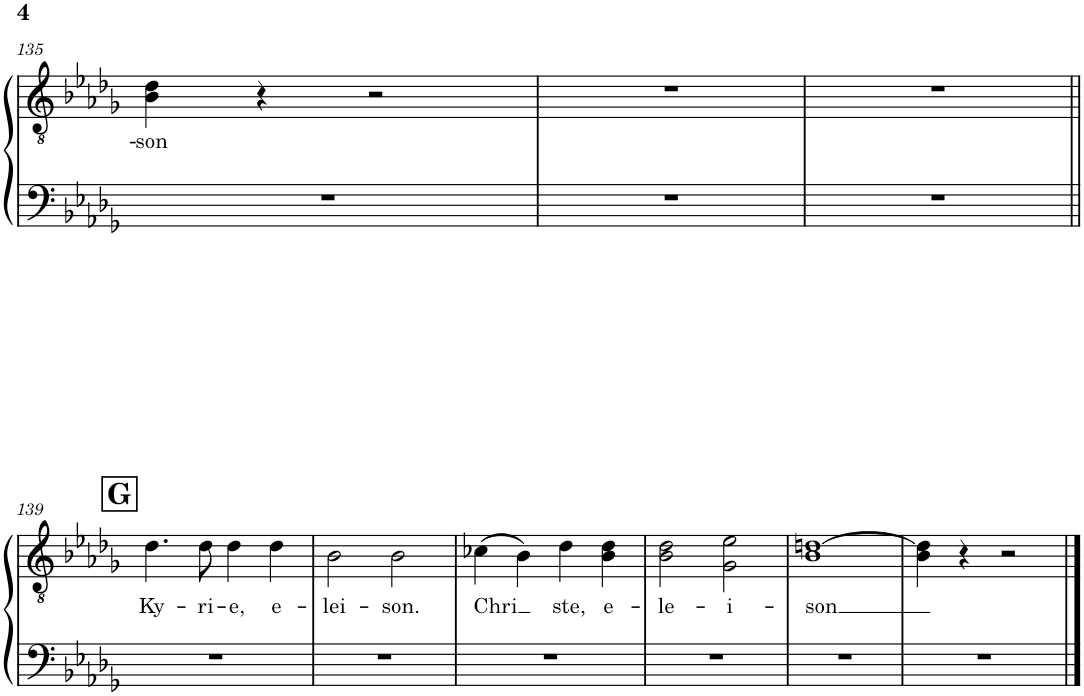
**kern	**kern	**text
*part1	*part1	*part1
*staff2	*staff1	*staff1
*I"Piano	*	*
*I'Pno.	*	*
!!LO:PB:g=z
*clefF4	*clefGv2	*
*k[b-e-a-d-g-]	*k[b-e-a-d-g-]	*
*M4/4	*M4/4	*
*met(c)	*met(c)	*
=135	=135	=135
!	!	!LO:LY:b
1r	4B-\ 4d-\	-son
.	4r	.
.	2r	.
=136	=136	=136
1r	1r	.
=137	=137	=137
1r	1r	.
!!LO:LB:g=z
!!LO:REH:place=s1:a:B:cj:fs=14:t=G
=139||	=139||	=139||
!	!	!LO:LY:b
1r	4.d-\	Ky-
!	!	!LO:LY:b
.	8d-\	-ri-
!	!	!LO:LY:b
.	4d-\	-e,
!	!	!LO:LY:b
.	4d-\	e-
=140	=140	=140
!	!	!LO:LY:b
1r	2B-\	-lei-
!	!	!LO:LY:b
.	2B-\	-son.
=141	=141	=141
!	!	!LO:LY:b
1r	(4c-X\	Chri
.	4B-\)	.
!	!	!LO:LY:b
.	4d-\	ste,
!	!	!LO:LY:b
.	4B-\ 4d-\	e-
=142	=142	=142
!	!	!LO:LY:b
1r	2B-\ 2d-\	-le-
!	!	!LO:LY:b
.	2G-\ 2e-\	-i-
=143	=143	=143
!	!	!LO:LY:b
1r	1B- [1dn	-son
=144	=144	=144
1r	4B-\ 4d\]	.
.	4r	.
.	2r	.
==	==	==
*-	*-	*-
